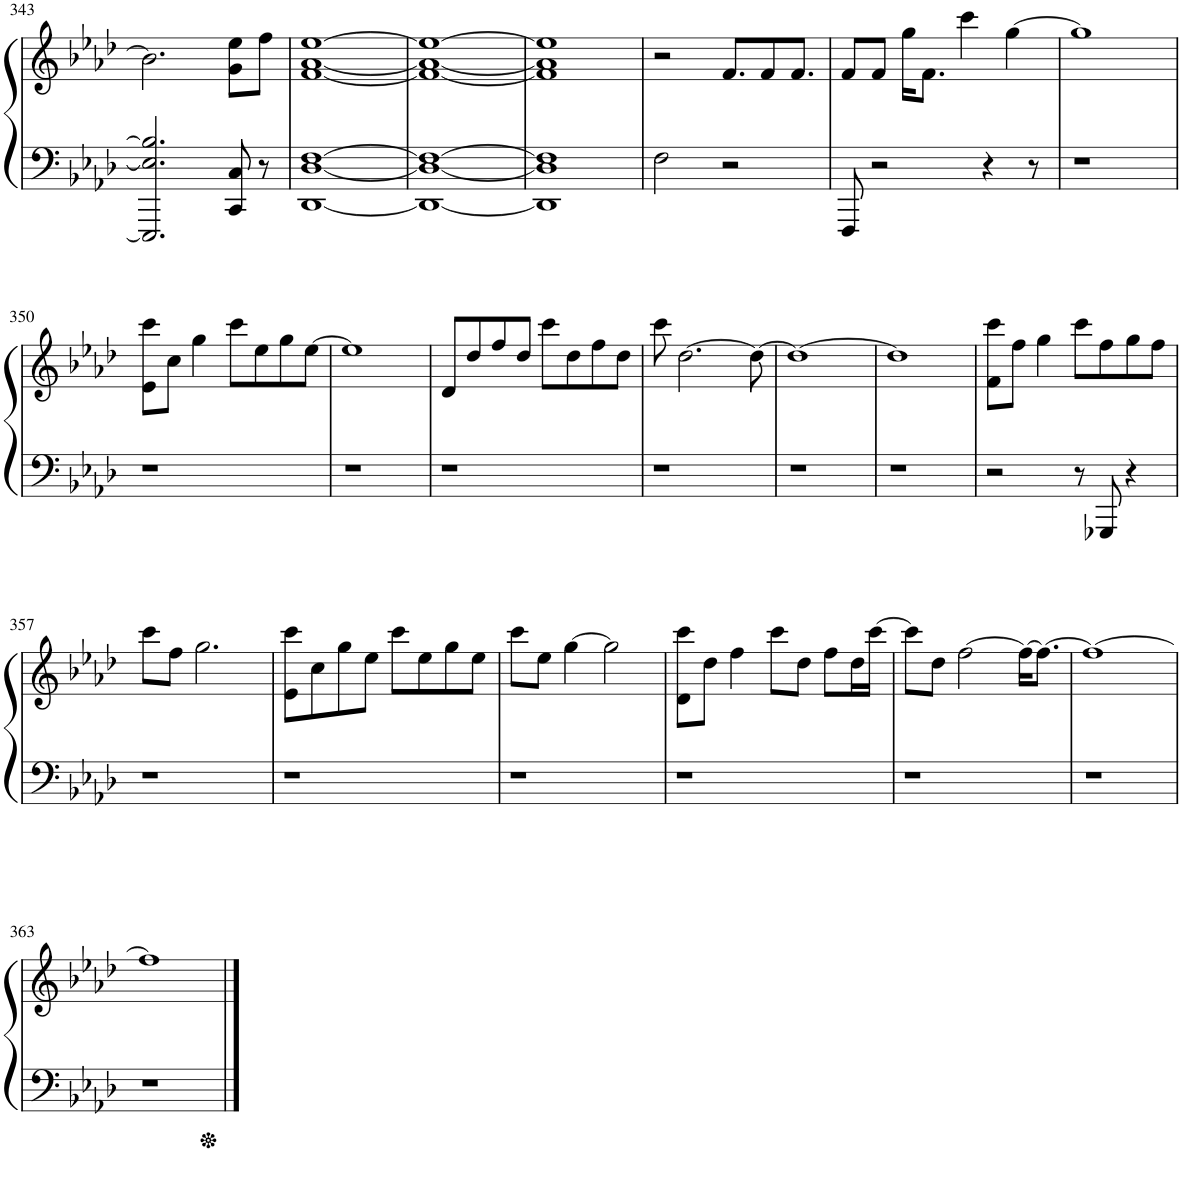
**kern	**kern
*part1	*part1
*staff2	*staff1
*I"Piano	*
*I'Pno.	*
!!LO:PB:g=z
*clefF4	*clefG2
*k[b-e-a-d-]	*k[b-e-a-d-]
*M4/4	*M4/4
=343	=343
2.EEE-/] 2.E-/] 2.B-/]	2.b-\]
8CC/ 8C/	8g\ 8ee-\L
8r	8ff\J
=344	=344
[1DD- [1D- [1F	[1f [1a- [1ee-
=345	=345
1DD-_ 1D-_ 1F_	1f_ 1a-_ 1ee-_
=346	=346
1DD-] 1D-] 1F]	1f] 1a-] 1ee-]
=347	=347
2F\	2r
2r	8.f/L
.	8f/
.	8.f/J
=348	=348
8FFF/	8f/L
2r	8f/J
.	16gg\KL
.	8.f\J
.	4ccc\
4r	.
.	[4gg\
8r	.
=349	=349
1r	1gg]
!!LO:LB:g=z
=350	=350
1r	8e-\ 8ccc\L
.	8cc\J
.	4gg\
.	8ccc\L
.	8ee-\
.	8gg\
.	[8ee-\J
=351	=351
1r	1ee-]
=352	=352
1r	8d-/L
.	8dd-/
.	8ff/
.	8dd-/J
.	8ccc\L
.	8dd-\
.	8ff\
.	8dd-\J
=353	=353
1r	8ccc\
.	[2.dd-\
.	8dd-\_
=354	=354
1r	1dd-_
=355	=355
1r	1dd-]
=356	=356
2r	8f\ 8ccc\L
.	8ff\J
.	4gg\
8r	8ccc\L
8GGG-X/	8ff\
4r	8gg\
.	8ff\J
!!LO:LB:g=z
=357	=357
1r	8ccc\L
.	8ff\J
.	2.gg\
=358	=358
1r	8e-\ 8ccc\L
.	8cc\
.	8gg\
.	8ee-\J
.	8ccc\L
.	8ee-\
.	8gg\
.	8ee-\J
=359	=359
1r	8ccc\L
.	8ee-\J
.	[4gg\
.	2gg\]
=360	=360
1r	8d-\ 8ccc\L
.	8dd-\J
.	4ff\
.	8ccc\L
.	8dd-\J
.	8ff\L
.	16dd-\L
.	[16ccc\JJ
=361	=361
1r	8ccc\L]
.	8dd-\J
.	[2ff\
.	16ff\KL_
.	8.ff\J_
=362	=362
1r	1ff_
!!LO:LB:g=z
=363	=363
1r	1ff]
==	==
*-	*-
